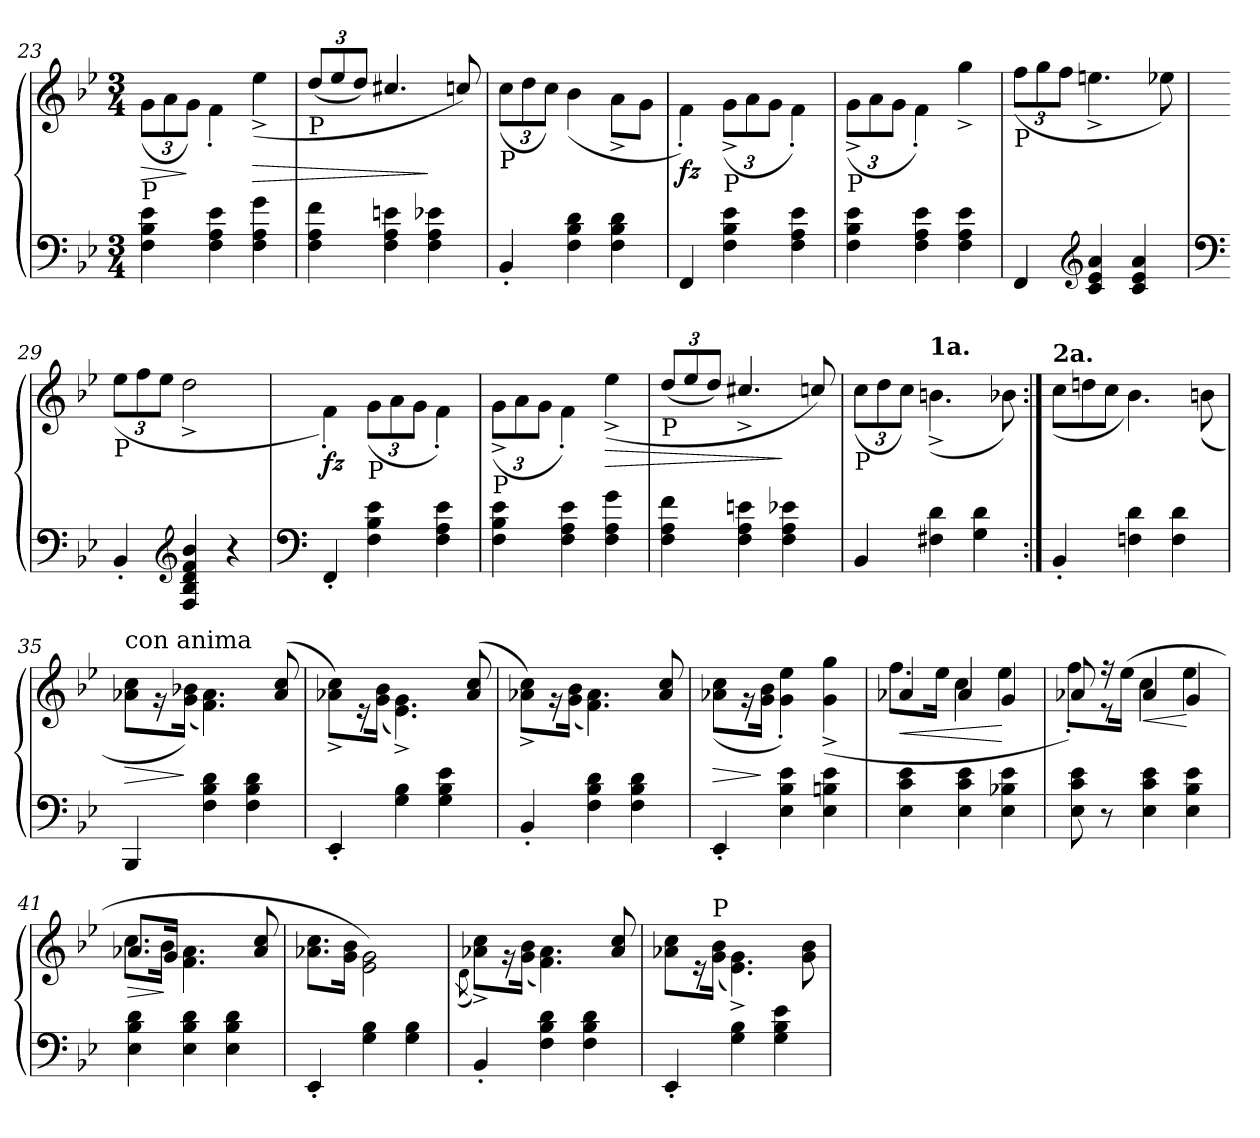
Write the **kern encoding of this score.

**kern	**kern	**dynam
*part1	*part1	*part1
*staff2	*staff1	*staff1/2
!!LO:LB:g=z
*clefF4	*clefG2	*
*k[b-e-]	*k[b-e-]	*
*g:	*g:	*
*M3/4	*M3/4	*
=23	=23	=23
!	!	!LO:HP:b
*	*^	*
*	*	*Xbrackettup	*
!	!LO:TX:b:t=P	!	!
4F\ 4B-\ 4e-\	2.ryy	(<12g\L	>
.	.	12a\	.
.	.	12g\J)	]
4F\ 4A\ 4e-\	.	4f'\	.
!	!	!	!LO:HP:b
4F\ 4A\ 4g\	.	(>4ee-^\	>
=24	=24	=24	=24
!	!LO:TX:b:t=P	!	!
4F\ 4A\ 4f\	(>12dd/L	2ryy	.
.	12ee-/	.	.
.	12dd/J)	.	.
4F\ 4A\ 4en\	4.cc#X/	.	.
4F\ 4A\ 4e-X\	.	4ryy	]
.	8ccn/)	.	.
=25	=25	=25	=25
!	!LO:TX:b:t=P	!	!
4BB-'/	2.ryy	(<12cc\L	.
.	.	12dd\	.
.	.	12cc\J)	.
4F\ 4B-\ 4d\	.	(>4b-\	.
4F\ 4B-\ 4d\	.	8a^\L	.
.	.	8g\J	.
=26	=26	=26	=26
!	!	!	!LO:DY:b
4FF/	2.ryy	4f'\)	fz
!	!	!LO:TX:b:t=P	!
4F\ 4B-\ 4e-\	.	(<12g^\L	.
.	.	12a\	.
.	.	12g\J	.
4F\ 4A\ 4e-\	.	4f'\)	.
=27	=27	=27	=27
!	!LO:TX:b:t=P	!	!
4F\ 4B-\ 4e-\	2.ryy	(<12g^\L	.
.	.	12a\	.
.	.	12g\J	.
4F\ 4A\ 4e-\	.	4f'\)	.
4F\ 4A\ 4e-\	.	4gg^\	.
=28	=28	=28	=28
!	!LO:TX:b:t=P	!	!
4FF/	2.ryy	(>12ff\L	.
.	.	12gg\	.
.	.	12ff\J	.
*clefG2	*	*	*
4c/ 4e-/ 4a/	.	4.een^\	.
4c/ 4e-/ 4a/	.	.	.
.	.	8ee-X\)	.
=29	=29	=29	=29
*clefF4	*	*	*
!	!LO:TX:b:t=P	!	!
4BB-'/	2.ryy	(>12ee-\L	.
.	.	12ff\	.
.	.	12ee-\J	.
*clefG2	*	*	*
4F/ 4B-/ 4d/ 4f/ 4b-/	.	2dd^\	.
4r	.	.	.
!!LO:PB:g=z	!!
=30	=30	=30	=30
*clefF4	*	*	*
!	!	!	!LO:DY:b
4FF'/	2.ryy	4f'\)	fz
!	!	!LO:TX:b:t=P	!
4F\ 4B-\ 4e-\	.	(<12g\L	.
.	.	12a\	.
.	.	12g\J	.
4F\ 4A\ 4e-\	.	4f'\)	.
=31	=31	=31	=31
!	!LO:TX:b:t=P	!	!
4F\ 4B-\ 4e-\	2.ryy	(<12g^\L	.
.	.	12a\	.
.	.	12g\J	.
4F\ 4A\ 4e-\	.	4f'\)	.
!	!	!	!LO:HP:b
4F\ 4A\ 4g\	.	(>4ee-^\	>
=32	=32	=32	=32
!	!LO:TX:b:t=P	!	!
4F\ 4A\ 4f\	(>12dd/L	2ryy	.
.	12ee-/	.	.
.	12dd/J)	.	.
4F\ 4A\ 4en\	4.cc#X^/	.	.
4F\ 4A\ 4e-X\	.	4ryy	]
.	8ccn/)	.	.
=33	=33	=33	=33
!	!LO:TX:b:t=P	!	!
4BB-/	2.ryy	(<12cc\L	.
.	.	12dd\	.
.	.	12cc\J)	.
!	!	!LO:TX:a:B:t=1a.	!
4F#X\ 4d\	.	(>4.bn^\	.
4G\ 4d\	.	.	.
.	.	8b-X\)	.
=34:|!	=34:|!	=34:|!	=34:|!
*	*	*Xtuplet	*
!	!LO:TX:a:B:t=2a.	!	!
4BB-'/	2.ryy	(>12cc\L	.
.	.	12ddn\	.
.	.	12cc\J	.
4Fn\ 4d\	.	4.b-\)	.
4F\ 4d\	.	.	.
.	.	(>8bn\	.
=35	=35	=35	=35
!	!LO:TX:a:t=con anima	!	!
!	!	!	!LO:HP:b
4BBB-/	2.ryy	8a-X\ 8cc\L	>
.	.	16r	.
.	.	(<16g\ 16b-X\Jk)	]
4F\ 4B-\ 4d\	.	4.f\ 4.a-\)	.
4F\ 4B-\ 4d\	.	.	.
.	.	(>8a-/ 8cc/	.
!!LO:LB:g=z	!!
=36	=36	=36	=36
4EE-'/	2.ryy	8a-X\^ 8cc\^L)	.
.	.	16r	.
.	.	(<16g\ 16b-\Jk	.
4G\ 4B-\	.	4.e-\^ 4.g\^)	.
4G\ 4B-\ 4e-\	.	.	.
.	.	(>8a-/ 8cc/	.
=37	=37	=37	=37
4BB-'/	2.ryy	8a-X\^ 8cc\^L)	.
.	.	16r	.
.	.	(<16g\ 16b-\Jk	.
4F\ 4B-\ 4d\	.	4.f\ 4.a-\)	.
4F\ 4B-\ 4d\	.	.	.
.	.	8a-/ 8cc/	.
=38	=38	=38	=38
!	!	!	!LO:HP:b
4EE-'/	2.ryy	(<8a-X\ 8cc\L	>
.	.	16r	.
.	.	16g\ 16b-\Jk	]
4E-\ 4B-\ 4e-\	.	4g\' 4ee-\')	.
4E-\ 4Bn\ 4e-\	.	(>4g\^ 4gg\^	.
=39	=39	=39	=39
!	!	!	!LO:HP:b
4E-\ 4c\ 4e-\	4a-X/	8.ff\L	<
.	.	16ee-\Jk	.
4E-\ 4c\ 4e-\	4a-/	4cc\	.
4E-\ 4B-X\ 4e-\	4g/	4ee-\	[
=40	=40	=40	=40
8E-\ 8c\ 8e-\	8a-X/	8ff'\L)	.
8r	8re	16rff	.
.	.	(>16ee-\Jk	.
!	!	!	!LO:HP:b
4E-\ 4c\ 4e-\	4a-/	4cc\	<
4E-\ 4B-\ 4e-\	4g/	4ee-\	[
=41	=41	=41	=41
!	!	!	!LO:HP:b
4E-\ 4B-\ 4d\	8.a-X/L	8.cc\L	>
.	16g/Jk	16b-\Jk	]
4E-\ 4B-\ 4d\	2ryy	4.f\ 4.a-\	.
4E-\ 4B-\ 4d\	.	.	.
.	.	8a-/ 8cc/	.
!!LO:LB:g=z	!!
=42	=42	=42	=42
4EE-'/	2.ryy	8.a-X\ 8.cc\L	.
.	.	16g\ 16b-\Jk	.
4G\ 4B-\	.	2e-\ 2g\)	.
4G\ 4B-\	.	.	.
=43	=43	=43	=43
.	.	(<8qd\	.
4BB-'/	2.ryy	8a-X\^ 8cc\^L)	.
.	.	16r	.
.	.	(<16g\ 16b-\Jk	.
4F\ 4B-\ 4d\	.	4.f\ 4.a-\)	.
4F\ 4B-\ 4d\	.	.	.
.	.	8a-/ 8cc/	.
=44	=44	=44	=44
4EE-'/	2.ryy	8a-X\ 8cc\L	.
.	.	16r	.
!	!	!LO:TX:a:t=P	!
.	.	(<16g\ 16b-\Jk	.
4G\ 4B-\	.	4.e-\^ 4.g\^)	.
4G\ 4B-\ 4e-\	.	.	.
.	.	8g\ 8b-\	.
*	*v	*v	*
=	=	=
*-	*-	*-
